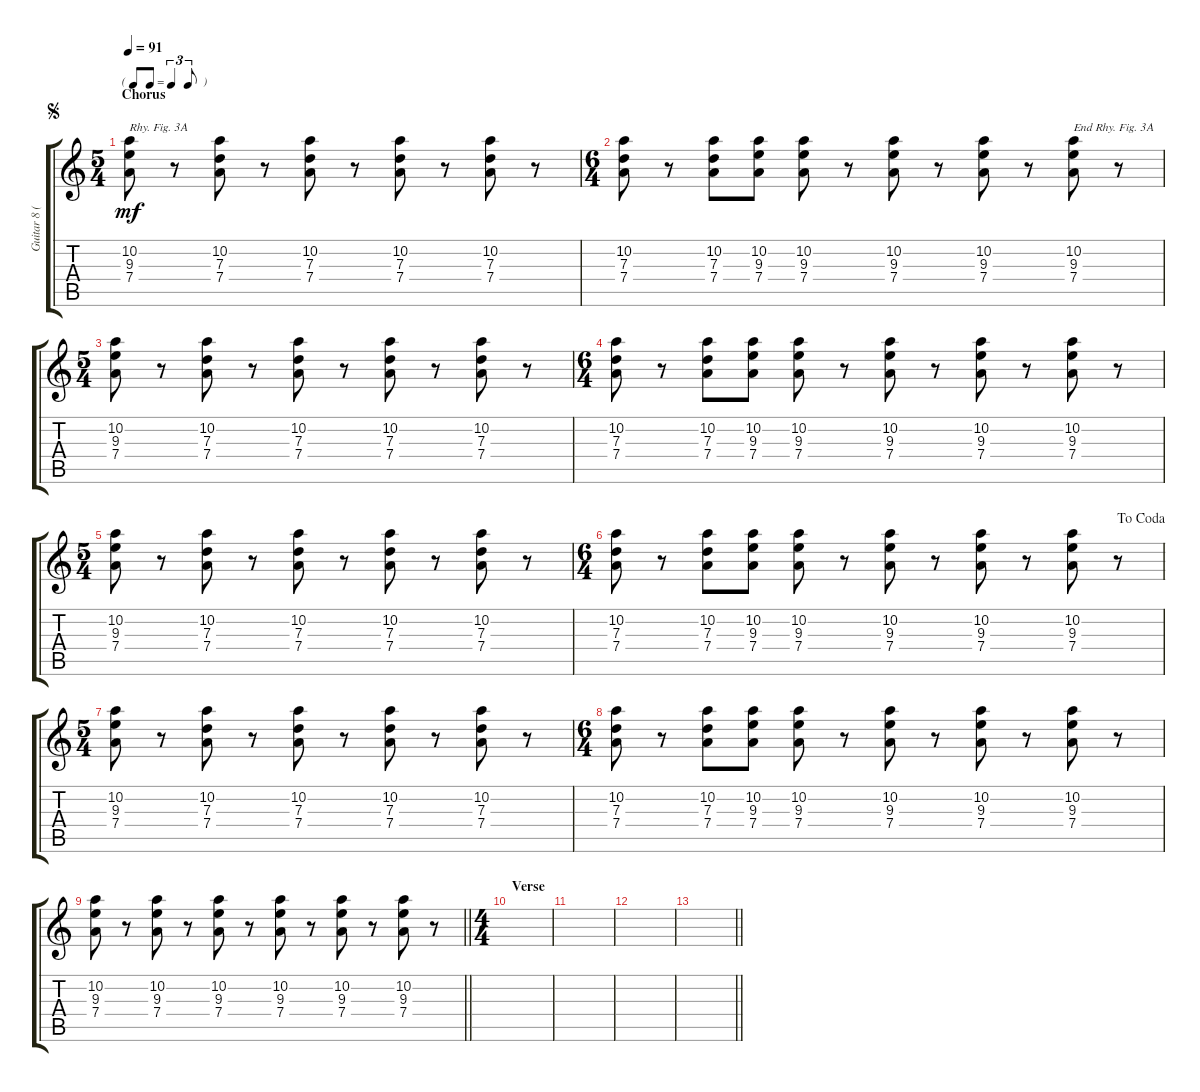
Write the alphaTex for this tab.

\track ("Guitar 8 (Dist)" "Guitar 8 (") {instrument distortionguitar}
\staff {score tabs}
\tuning (E4 B3 G3 D3 A2 E2) {hide}
\ts (5 4)
\tf triplet8th
\section ("" "Chorus")
\jump segno
\tempo 91
\clef g2
\ks c
(10.2 9.3 7.4).8{txt "Rhy. Fig. 3A" dy mf} r.8 (10.2 7.3 7.4).8 r.8 (10.2 7.3 7.4).8 r.8 (10.2 7.3 7.4).8 r.8 (10.2 7.3 7.4).8 r.8 |
\ts (6 4)
(10.2 7.3 7.4).8 r.8 (10.2 7.3 7.4).8 (10.2 9.3 7.4).8 (10.2 9.3 7.4).8 r.8 (10.2 9.3 7.4).8 r.8 (10.2 9.3 7.4).8 r.8 (10.2 9.3 7.4).8{txt "End Rhy. Fig. 3A"} r.8 |
\ts (5 4)
(10.2 9.3 7.4).8 r.8 (10.2 7.3 7.4).8 r.8 (10.2 7.3 7.4).8 r.8 (10.2 7.3 7.4).8 r.8 (10.2 7.3 7.4).8 r.8 |
\ts (6 4)
(10.2 7.3 7.4).8 r.8 (10.2 7.3 7.4).8 (10.2 9.3 7.4).8 (10.2 9.3 7.4).8 r.8 (10.2 9.3 7.4).8 r.8 (10.2 9.3 7.4).8 r.8 (10.2 9.3 7.4).8 r.8 |
\ts (5 4)
(10.2 9.3 7.4).8 r.8 (10.2 7.3 7.4).8 r.8 (10.2 7.3 7.4).8 r.8 (10.2 7.3 7.4).8 r.8 (10.2 7.3 7.4).8 r.8 |
\ts (6 4)
\jump dacoda
(10.2 7.3 7.4).8 r.8 (10.2 7.3 7.4).8 (10.2 9.3 7.4).8 (10.2 9.3 7.4).8 r.8 (10.2 9.3 7.4).8 r.8 (10.2 9.3 7.4).8 r.8 (10.2 9.3 7.4).8 r.8 |
\ts (5 4)
(10.2 9.3 7.4).8 r.8 (10.2 7.3 7.4).8 r.8 (10.2 7.3 7.4).8 r.8 (10.2 7.3 7.4).8 r.8 (10.2 7.3 7.4).8 r.8 |
\ts (6 4)
(10.2 7.3 7.4).8 r.8 (10.2 7.3 7.4).8 (10.2 9.3 7.4).8 (10.2 9.3 7.4).8 r.8 (10.2 9.3 7.4).8 r.8 (10.2 9.3 7.4).8 r.8 (10.2 9.3 7.4).8 r.8 |
\barLineRight lightlight
(10.2 9.3 7.4).8 r.8 (10.2 9.3 7.4).8 r.8 (10.2 9.3 7.4).8 r.8 (10.2 9.3 7.4).8 r.8 (10.2 9.3 7.4).8 r.8 (10.2 9.3 7.4).8 r.8 |
\ts (4 4)
\section ("" "Verse")
|
|
|
\barLineRight lightlight
